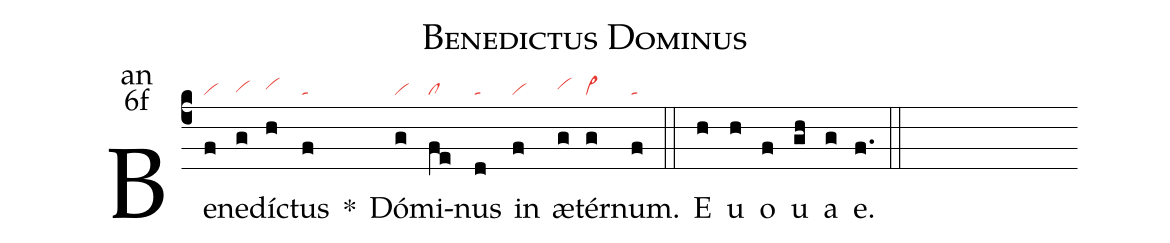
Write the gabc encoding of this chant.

name:Benedictus Dominus;
office-part:an;
mode:6f;
nabc-lines:1;
%%
(c4) Be(f|vi)ne(g|vihg)díc(h|vihh)tus(f|ta) *() Dó(g|vi)mi(fe|cl)nus(d|ta) in(f|vi) æ(g|vihh)tér(g|cl~)num.(f|ta) (::)<eu>E(h) u(h) o(f) u(gh) a(g) e.</eu>(f.) (::)
